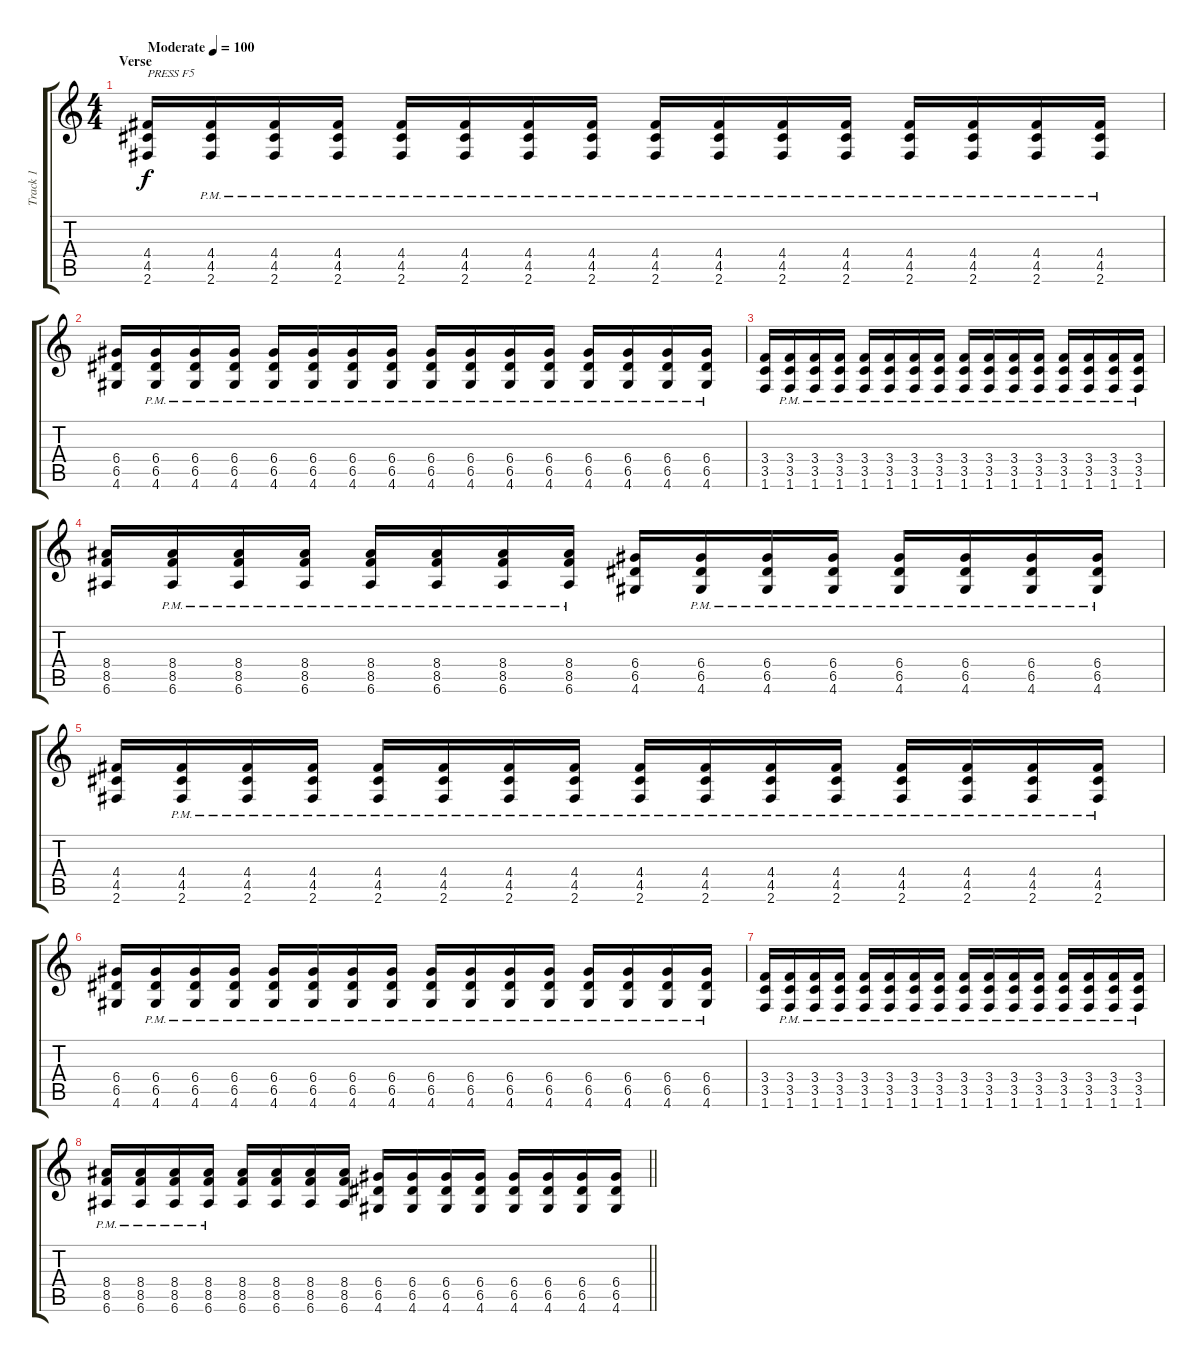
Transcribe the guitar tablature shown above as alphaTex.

\track ("Track 1" "Track 1") {instrument overdrivenguitar}
\staff {score tabs}
\tuning (E4 B3 G3 D3 A2 E2) {hide}
\ts (4 4)
\section ("" "Verse")
\tempo (100 "Moderate")
\clef g2
\ks c
(4.4 4.5 2.6).16{txt "PRESS F5" dy f instrument overdrivenguitar} (4.4{pm} 4.5 2.6).16 (4.4{pm} 4.5 2.6).16 (4.4{pm} 4.5 2.6).16 (4.4{pm} 4.5 2.6).16 (4.4{pm} 4.5 2.6).16 (4.4{pm} 4.5 2.6).16 (4.4{pm} 4.5 2.6).16 (4.4{pm} 4.5 2.6).16 (4.4{pm} 4.5 2.6).16 (4.4{pm} 4.5 2.6).16 (4.4{pm} 4.5 2.6).16 (4.4{pm} 4.5 2.6).16 (4.4{pm} 4.5 2.6).16 (4.4{pm} 4.5 2.6).16 (4.4{pm} 4.5 2.6).16 |
(6.4 6.5 4.6).16 (6.4 6.5 4.6{pm}).16 (6.4 6.5 4.6{pm}).16 (6.4 6.5 4.6{pm}).16 (6.4 6.5 4.6{pm}).16 (6.4 6.5 4.6{pm}).16 (6.4 6.5 4.6{pm}).16 (6.4 6.5 4.6{pm}).16 (6.4{pm} 6.5 4.6{pm}).16 (6.4 6.5 4.6{pm}).16 (6.4 6.5 4.6{pm}).16 (6.4 6.5 4.6{pm}).16 (6.4 6.5 4.6{pm}).16 (6.4 6.5 4.6{pm}).16 (6.4 6.5 4.6{pm}).16 (6.4 6.5 4.6{pm}).16 |
(3.4 3.5 1.6).16 (3.4{pm} 3.5{pm} 1.6{pm}).16 (3.4{pm} 3.5{pm} 1.6{pm}).16 (3.4{pm} 3.5{pm} 1.6{pm}).16 (3.4{pm} 3.5{pm} 1.6{pm}).16 (3.4{pm} 3.5{pm} 1.6{pm}).16 (3.4{pm} 3.5{pm} 1.6{pm}).16 (3.4{pm} 3.5 1.6).16 (3.4{pm} 3.5{pm} 1.6{pm}).16 (3.4{pm} 3.5{pm} 1.6{pm}).16 (3.4{pm} 3.5{pm} 1.6{pm}).16 (3.4{pm} 3.5{pm} 1.6{pm}).16 (3.4{pm} 3.5{pm} 1.6{pm}).16 (3.4{pm} 3.5{pm} 1.6{pm}).16 (3.4{pm} 3.5{pm} 1.6{pm}).16 (3.4{pm} 3.5{pm} 1.6{pm}).16 |
(8.4 8.5 6.6).16 (8.4{pm} 8.5{pm} 6.6{pm}).16 (8.4{pm} 8.5{pm} 6.6{pm}).16 (8.4{pm} 8.5{pm} 6.6{pm}).16 (8.4{pm} 8.5{pm} 6.6{pm}).16 (8.4{pm} 8.5{pm} 6.6{pm}).16 (8.4{pm} 8.5{pm} 6.6{pm}).16 (8.4{pm} 8.5{pm} 6.6{pm}).16 (6.4 6.5 4.6).16 (6.4 6.5 4.6{pm}).16 (6.4 6.5 4.6{pm}).16 (6.4 6.5 4.6{pm}).16 (6.4{pm} 6.5{pm} 4.6{pm}).16 (6.4 6.5 4.6{pm}).16 (6.4 6.5 4.6{pm}).16 (6.4 6.5 4.6{pm}).16 |
(4.4 4.5 2.6).16 (4.4{pm} 4.5 2.6).16 (4.4{pm} 4.5 2.6).16 (4.4{pm} 4.5 2.6).16 (4.4{pm} 4.5 2.6).16 (4.4{pm} 4.5 2.6).16 (4.4{pm} 4.5 2.6).16 (4.4{pm} 4.5 2.6).16 (4.4{pm} 4.5 2.6).16 (4.4{pm} 4.5 2.6).16 (4.4{pm} 4.5 2.6).16 (4.4{pm} 4.5 2.6).16 (4.4{pm} 4.5 2.6).16 (4.4{pm} 4.5 2.6).16 (4.4{pm} 4.5 2.6).16 (4.4{pm} 4.5 2.6).16 |
(6.4 6.5 4.6).16 (6.4 6.5 4.6{pm}).16 (6.4 6.5 4.6{pm}).16 (6.4 6.5 4.6{pm}).16 (6.4 6.5 4.6{pm}).16 (6.4 6.5 4.6{pm}).16 (6.4 6.5 4.6{pm}).16 (6.4 6.5 4.6{pm}).16 (6.4{pm} 6.5 4.6{pm}).16 (6.4 6.5 4.6{pm}).16 (6.4 6.5 4.6{pm}).16 (6.4 6.5 4.6{pm}).16 (6.4 6.5 4.6{pm}).16 (6.4 6.5 4.6{pm}).16 (6.4 6.5 4.6{pm}).16 (6.4 6.5 4.6{pm}).16 |
(3.4 3.5 1.6).16 (3.4{pm} 3.5{pm} 1.6{pm}).16 (3.4{pm} 3.5{pm} 1.6{pm}).16 (3.4{pm} 3.5{pm} 1.6{pm}).16 (3.4{pm} 3.5{pm} 1.6{pm}).16 (3.4{pm} 3.5{pm} 1.6{pm}).16 (3.4{pm} 3.5{pm} 1.6{pm}).16 (3.4{pm} 3.5 1.6).16 (3.4{pm} 3.5{pm} 1.6{pm}).16 (3.4{pm} 3.5{pm} 1.6{pm}).16 (3.4{pm} 3.5{pm} 1.6{pm}).16 (3.4{pm} 3.5{pm} 1.6{pm}).16 (3.4{pm} 3.5{pm} 1.6{pm}).16 (3.4{pm} 3.5{pm} 1.6{pm}).16 (3.4{pm} 3.5{pm} 1.6{pm}).16 (3.4{pm} 3.5{pm} 1.6{pm}).16 |
\barLineRight lightlight
(8.4{pm} 8.5{pm} 6.6{pm}).16 (8.4{pm} 8.5{pm} 6.6{pm}).16 (8.4{pm} 8.5{pm} 6.6{pm}).16 (8.4{pm} 8.5{pm} 6.6{pm}).16 (8.4 8.5 6.6).16 (8.4 8.5 6.6).16 (8.4 8.5 6.6).16 (8.4 8.5 6.6).16 (6.4 6.5 4.6).16 (6.4 6.5 4.6).16 (6.4 6.5 4.6).16 (6.4 6.5 4.6).16 (6.4 6.5 4.6).16 (6.4 6.5 4.6).16 (6.4 6.5 4.6).16 (6.4 6.5 4.6).16
